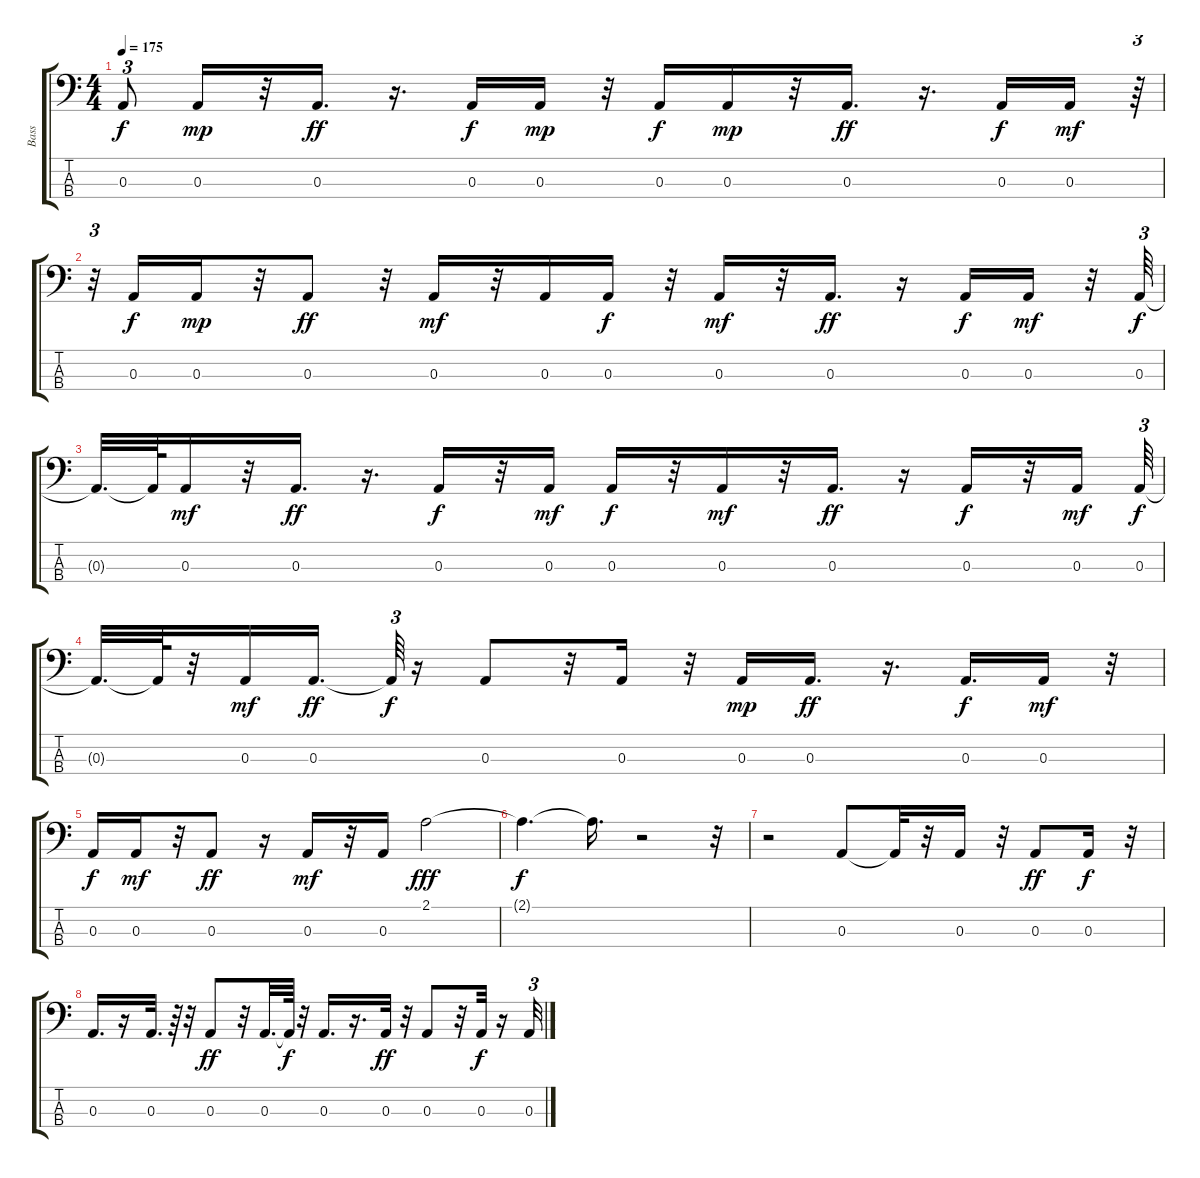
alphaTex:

\track ("Bass " "Bass ") {instrument electricbassfinger}
\staff {score tabs}
\tuning (G2 D2 A1 E1) {hide}
\ts (4 4)
\tempo 175
\clef f4
\ks c
0.3.8{tu (3 2) dy f} 0.3.16{dy mp} r.32 0.3.16{d dy ff} r.16{d} 0.3.16{dy f} 0.3.16{dy mp} r.32 0.3.16{dy f} 0.3.16{dy mp} r.32 0.3.16{d dy ff} r.16{d} 0.3.16{dy f} 0.3.16{dy mf} r.64{tu (3 2)} |
r.32{tu (3 2)} 0.3.16{dy f} 0.3.16{dy mp} r.32 0.3.8{dy ff} r.32 0.3.16{dy mf volume 7} r.32 0.3.16{volume 8} 0.3.16{dy f} r.32 0.3.16{dy mf volume 8} r.32 0.3.16{d dy ff volume 8} r.16 0.3.16{dy f volume 8} 0.3.16{dy mf volume 8} r.32 0.3.64{tu (3 2) dy f} |
0.3{t}.32{d} 0.3{t}.64 0.3.16{dy mf volume 8} r.32 0.3.16{d dy ff} r.16{d} 0.3.16{dy f volume 8} r.32 0.3.16{dy mf volume 8} 0.3.16{dy f} r.32 0.3.16{dy mf volume 9} r.32 0.3.16{d dy ff volume 9} r.16 0.3.16{dy f volume 9} r.32 0.3.16{dy mf volume 9} 0.3.64{tu (3 2) dy f} |
0.3{t}.32{d} 0.3{t}.64 r.32 0.3.16{dy mf volume 9} 0.3.16{d dy ff volume 9} 0.3{t}.64{tu (3 2) dy f} r.16 0.3.8{volume 9} r.32 0.3.16{volume 10} r.32 0.3.16{dy mp volume 10} 0.3.16{d dy ff} r.16{d} 0.3.16{d dy f volume 10} 0.3.16{dy mf volume 10} r.32 |
0.3.16{dy f} 0.3.16{dy mf volume 10} r.32 0.3.8{dy ff volume 10} r.16 0.3.16{dy mf volume 10} r.32 0.3.16{volume 10} 2.1.2{dy fff volume 11} |
2.1{t}.4{d dy f} 2.1{t}.16{d} r.2 r.32 |
r.2 0.3.8 0.3{t}.32 r.32 0.3.16 r.32 0.3.8{dy ff} 0.3.16{dy f} r.32 |
0.3.16{d} r.16 0.3.32{d} r.64 r.32 0.3.8{dy ff} r.32 0.3.32{d} 0.3{t}.64{dy f} r.32 0.3.16{d} r.16{d} 0.3.32{dy ff} r.32 0.3.8 r.32 0.3.32{dy f} r.16 0.3.32{tu (3 2)}
